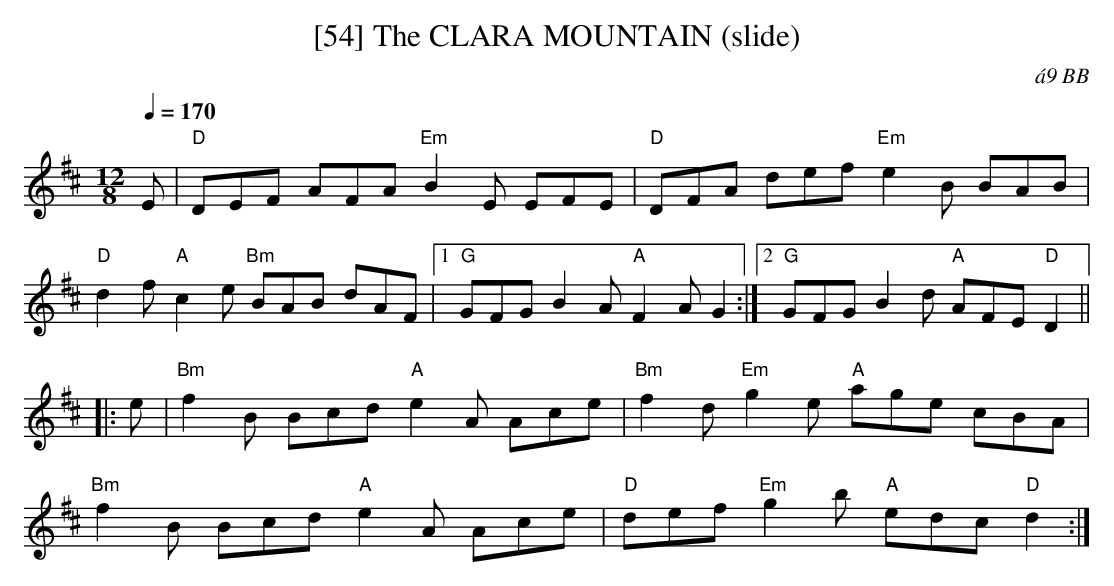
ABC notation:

X:1
T:[54] The CLARA MOUNTAIN (slide)
C:\'a9 BB
L:1/8
M:12/8
Q:1/4=170
K:D
E|"D"DEF AFA "Em"B2E EFE|"D"DFA def "Em"e2B BAB|
"D"d2f "A"c2e "Bm"BAB dAF|1 "G"GFG B2A "A"F2A G2 :|\
[2 "G"GFG B2d "A"AFE "D"D2||
|:e|"Bm"f2B Bcd "A"e2A Ace|"Bm"f2d "Em"g2e "A"age cBA|
"Bm"f2B Bcd "A"e2A Ace|"D"def "Em"g2b "A"edc "D"d2 :|
